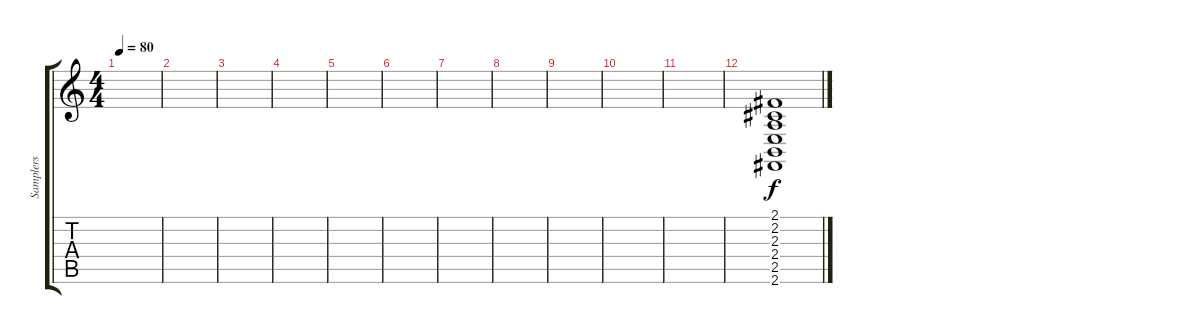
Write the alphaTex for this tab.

\track ("Samplers" "Samplers") {instrument seashore}
\staff {score tabs}
\tuning (E4 B3 G3 D3 A2 E2) {hide}
\ts (4 4)
\tempo 80
\clef g2
\ks c
|
|
|
|
|
|
|
|
|
|
|
(2.1 2.2 2.3 2.4 2.5 2.6).1
